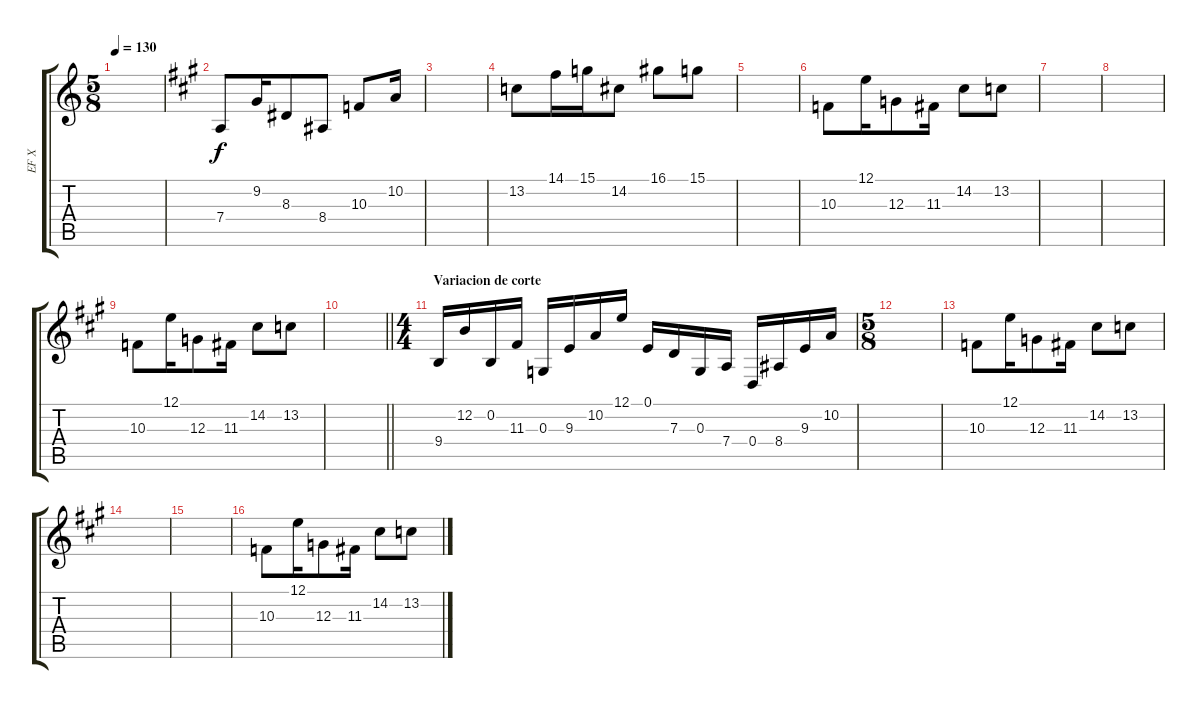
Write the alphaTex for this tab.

\track ("EF X" "EF X") {instrument fx3crystal}
\staff {score tabs}
\tuning (E4 B3 G3 D3 A2 E2) {hide}
\ts (5 8)
\tempo 130
\clef g2
\ks c
|
\ks a
7.4.8 9.2.16 8.3.8 8.4.8 10.3.8 10.2.16 |
|
13.2.8 14.1.16 15.1.16 14.2.8 16.1.8 15.1.8 |
|
10.3.8 12.1.16 12.3.8 11.3.16 14.2.8 13.2.8 |
|
|
10.3.8 12.1.16 12.3.8 11.3.16 14.2.8 13.2.8 |
\barLineRight lightlight
|
\ts (4 4)
\section ("" "Variacion de corte")
9.4.16 12.2.16 0.2.16 11.3.16 0.3.16 9.3.16 10.2.16 12.1.16 0.1.16 7.3.16 0.3.16 7.4.16 0.4.16 8.4.16 9.3.16 10.2.16 |
\ts (5 8)
|
10.3.8 12.1.16 12.3.8 11.3.16 14.2.8 13.2.8 |
|
|
10.3.8 12.1.16 12.3.8 11.3.16 14.2.8 13.2.8
